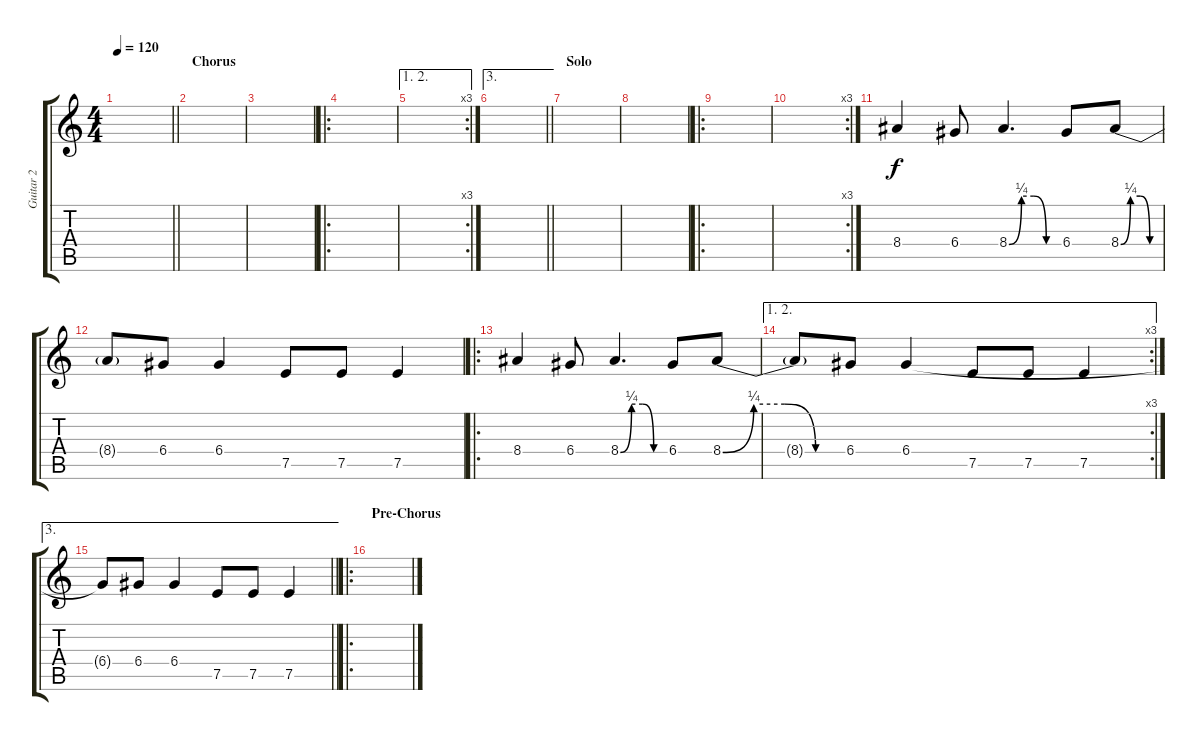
\track ("Guitar 2" "Guitar 2") {instrument overdrivenguitar}
\staff {score tabs}
\tuning (E4 B3 G3 D3 A2 E2) {hide}
\ts (4 4)
\tempo 120
\clef g2
\barLineRight lightlight
\ks c
|
\section ("" "Chorus")
|
|
\ro
|
\ae (1 2)
\rc 3
|
\ae 3
\barLineRight lightlight
|
\section ("" "Solo")
|
|
\ro
|
\rc 3
|
8.4.4 6.4.8 8.4{be (custom 0 0 15 1 30 1 45 0 60 0)}.4{d} 6.4.8 8.4{be (custom 0 0 15 1 30 1 45 0 60 0)}.8 |
8.4{t}.8 6.4.8 6.4.4 7.5.8 7.5.8 7.5.4 |
\ro
8.4.4 6.4.8 8.4{be (custom 0 0 15 1 30 1 45 0 60 0)}.4{d} 6.4.8 8.4{be (custom 0 0 15 1 30 1 45 0 60 0)}.8 |
\ae (1 2)
\rc 3
8.4{t}.8 6.4.8 6.4.4 7.5.8 7.5.8 7.5.4 |
\ae 3
\barLineRight lightlight
6.4{t}.8 6.4.8 6.4.4 7.5.8 7.5.8 7.5.4 |
\ro
\section ("" "Pre-Chorus")
